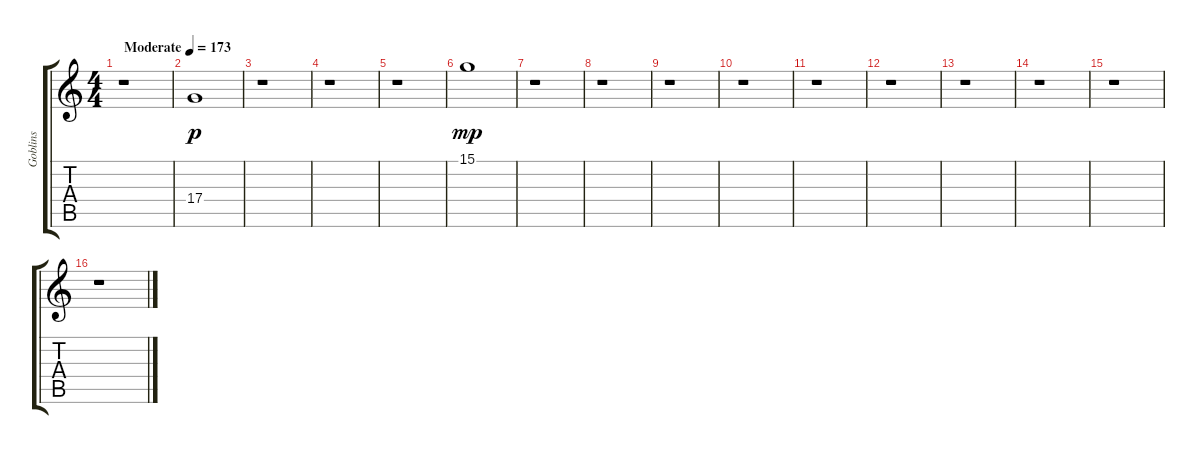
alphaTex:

\track ("Goblins" "Goblins") {instrument fx6goblins}
\staff {score tabs}
\tuning (E4 B3 G3 D3 A2 E2) {hide}
\ts (4 4)
\tempo (173 "Moderate")
\clef g2
\ks c
r.1{dy p instrument fx6goblins} |
17.4.1{instrument fx6goblins} |
r.1 |
r.1 |
r.1 |
15.1.1{dy mp} |
r.1 |
r.1 |
r.1 |
r.1 |
r.1 |
r.1 |
r.1 |
r.1 |
r.1 |
r.1
